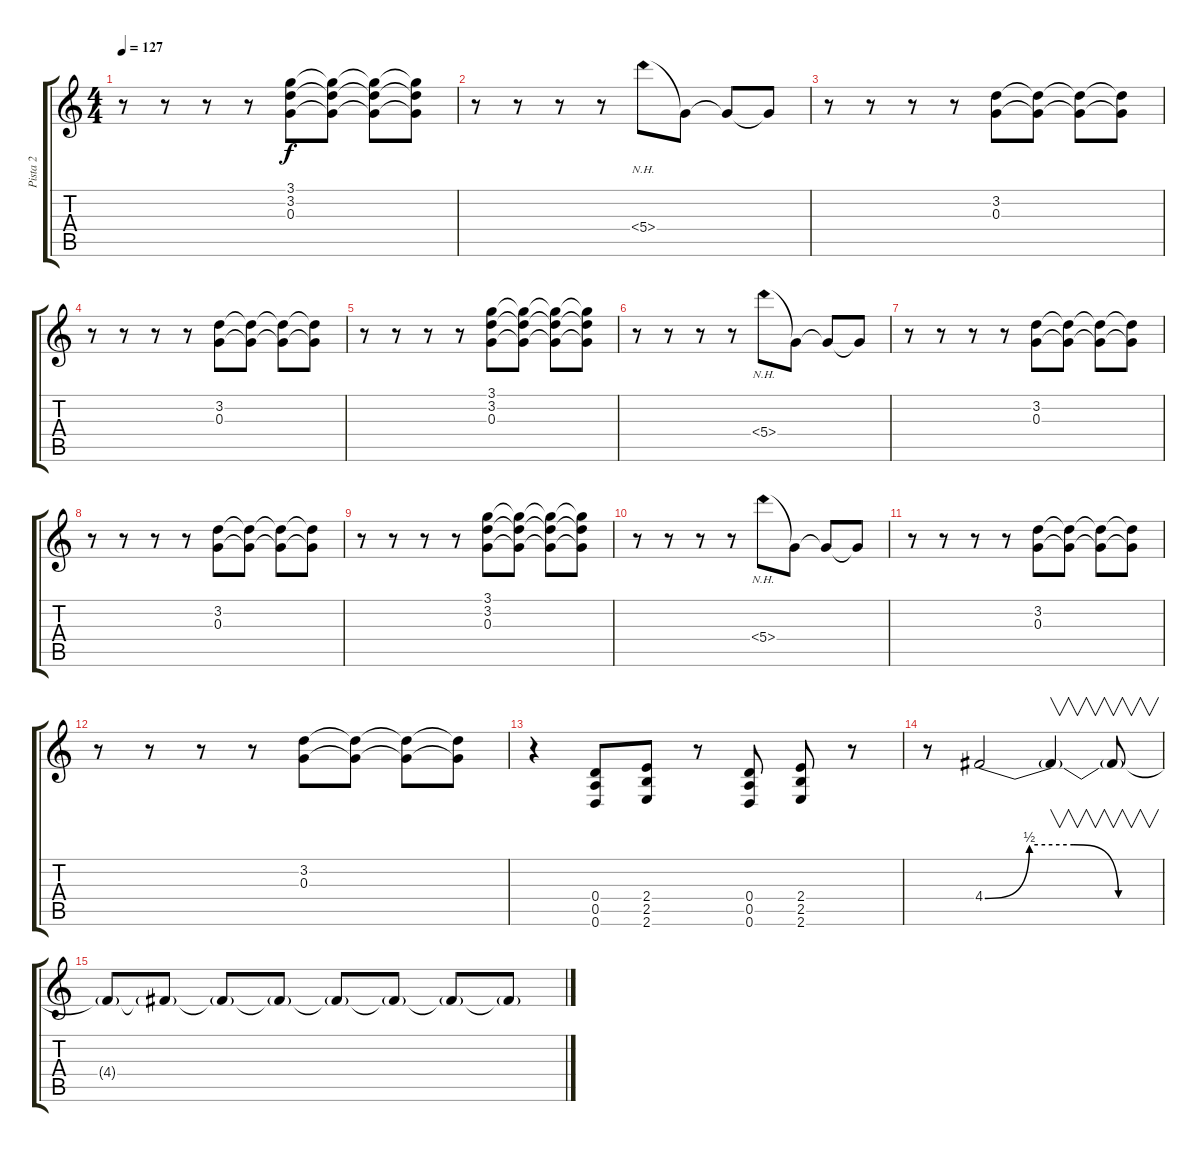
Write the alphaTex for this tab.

\track ("Pista 2" "Pista 2") {instrument electricguitarjazz}
\staff {score tabs}
\tuning (E4 B3 G3 D3 A2 D2) {hide}
\ts (4 4)
\tempo 127
\clef g2
\ks c
r.8{dy f} r.8 r.8 r.8 (3.1 3.2 0.3).8 (3.1{t} 3.2{t} 0.3{t}).8 (3.1{t} 3.2{t} 0.3{t}).8 (3.1{t} 3.2{t} 0.3{t}).8 |
r.8 r.8 r.8 r.8 5.4{nh}.8 5.4{t}.8 5.4{t}.8 5.4{t}.8 |
r.8 r.8 r.8 r.8 (3.2 0.3).8 (3.2{t} 0.3{t}).8 (3.2{t} 0.3{t}).8 (3.2{t} 0.3{t}).8 |
r.8 r.8 r.8 r.8 (3.2 0.3).8 (3.2{t} 0.3{t}).8 (3.2{t} 0.3{t}).8 (3.2{t} 0.3{t}).8 |
r.8 r.8 r.8 r.8 (3.1 3.2 0.3).8 (3.1{t} 3.2{t} 0.3{t}).8 (3.1{t} 3.2{t} 0.3{t}).8 (3.1{t} 3.2{t} 0.3{t}).8 |
r.8 r.8 r.8 r.8 5.4{nh}.8 5.4{t}.8 5.4{t}.8 5.4{t}.8 |
r.8 r.8 r.8 r.8 (3.2 0.3).8 (3.2{t} 0.3{t}).8 (3.2{t} 0.3{t}).8 (3.2{t} 0.3{t}).8 |
r.8 r.8 r.8 r.8 (3.2 0.3).8 (3.2{t} 0.3{t}).8 (3.2{t} 0.3{t}).8 (3.2{t} 0.3{t}).8 |
r.8 r.8 r.8 r.8 (3.1 3.2 0.3).8 (3.1{t} 3.2{t} 0.3{t}).8 (3.1{t} 3.2{t} 0.3{t}).8 (3.1{t} 3.2{t} 0.3{t}).8 |
r.8 r.8 r.8 r.8 5.4{nh}.8 5.4{t}.8 5.4{t}.8 5.4{t}.8 |
r.8 r.8 r.8 r.8 (3.2 0.3).8 (3.2{t} 0.3{t}).8 (3.2{t} 0.3{t}).8 (3.2{t} 0.3{t}).8 |
r.8 r.8 r.8 r.8 (3.2 0.3).8 (3.2{t} 0.3{t}).8 (3.2{t} 0.3{t}).8 (3.2{t} 0.3{t}).8 |
r.4{instrument distortionguitar} (0.4 0.5 0.6).8 (2.4 2.5 2.6).8 r.8 (0.4 0.5 0.6).8 (2.4 2.5 2.6).8 r.8 |
r.8 4.4{be (custom 0 0 15 2 30 2 45 0 60 0)}.2 4.4{t}.4{v} 4.4{t}.8{v} |
4.4{t}.8 4.4{t}.8 4.4{t}.8 4.4{t}.8 4.4{t}.8 4.4{t}.8 4.4{t}.8 4.4{t}.8
